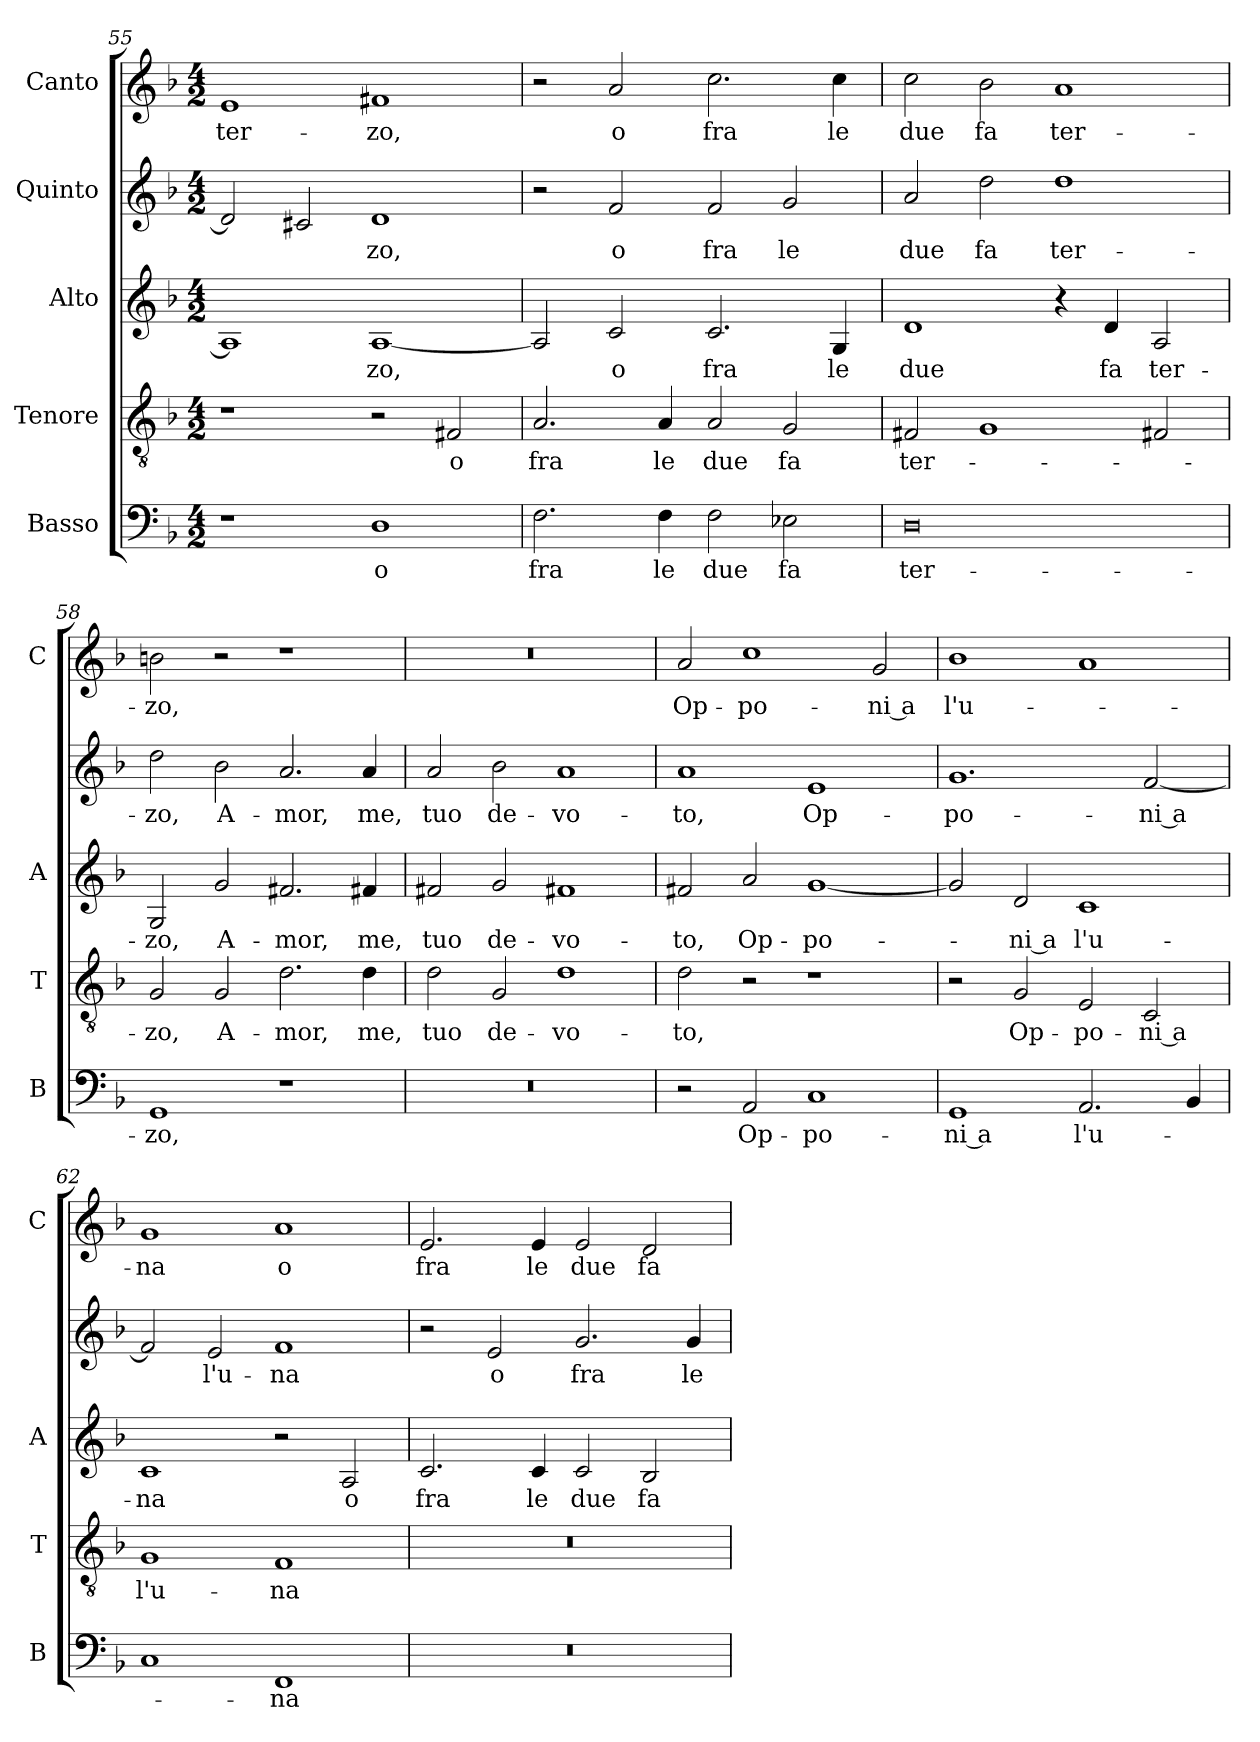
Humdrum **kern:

**kern	**text	**kern	**text	**kern	**text	**kern	**text	**kern	**text
*part5	*part5	*part4	*part4	*part3	*part3	*part2	*part2	*part1	*part1
*staff5	*staff5	*staff4	*staff4	*staff3	*staff3	*staff2	*staff2	*staff1	*staff1
*I"Basso	*	*I"Tenore	*	*I"Alto	*	*I"Quinto	*	*I"Canto	*
*I'B	*	*I'T	*	*I'A	*	*	*	*I'C	*
*clefF4	*	*clefGv2	*	*clefG2	*	*clefG2	*	*clefG2	*
*k[b-]	*	*k[b-]	*	*k[b-]	*	*k[b-]	*	*k[b-]	*
*M4/2	*	*M4/2	*	*M4/2	*	*M4/2	*	*M4/2	*
=55	=55	=55	=55	=55	=55	=55	=55	=55	=55
1r	.	1r	.	1A]	.	2d]	.	1e	ter-
.	.	.	.	.	.	2c#X	.	.	.
1D	o	2r	.	[1A	-zo,	1d	-zo,	1f#X	-zo,
.	.	2F#X	o	.	.	.	.	.	.
=56	=56	=56	=56	=56	=56	=56	=56	=56	=56
2.F	fra	2.A	fra	2A]	.	2r	.	2r	.
.	.	.	.	2c	o	2f	o	2a	o
4F	le	4A	le	.	.	.	.	.	.
2F	due	2A	due	2.c	fra	2f	fra	2.cc	fra
2E-X	fa	2G	fa	.	.	2g	le	.	.
.	.	.	.	4G	le	.	.	4cc	le
=57	=57	=57	=57	=57	=57	=57	=57	=57	=57
0D	ter-	2F#X	ter-	1d	due	2a	due	2cc	due
.	.	1G	.	.	.	2dd	fa	2b-	fa
.	.	.	.	4r	.	1dd	ter-	1a	ter-
.	.	.	.	4d	fa	.	.	.	.
.	.	2F#X	.	2A	ter-	.	.	.	.
=58	=58	=58	=58	=58	=58	=58	=58	=58	=58
1GG	-zo,	2G	-zo,	2G	-zo,	2dd	-zo,	2bn	-zo,
.	.	2G	A-	2g	A-	2b-	A-	2r	.
1r	.	2.d	-mor,	2.f#X	-mor,	2.a	-mor,	1r	.
.	.	4d	me,	4f#X	me,	4a	me,	.	.
=59	=59	=59	=59	=59	=59	=59	=59	=59	=59
0r	.	2d	tuo	2f#X	tuo	2a	tuo	0r	.
.	.	2G	de-	2g	de-	2b-	de-	.	.
.	.	1d	-vo-	1f#X	-vo-	1a	-vo-	.	.
=60	=60	=60	=60	=60	=60	=60	=60	=60	=60
2r	.	2d	-to,	2f#X	-to,	1a	-to,	2a	Op-
2AA	Op-	2r	.	2a	Op-	.	.	1cc	-po-
1C	-po-	1r	.	[1g	-po-	1e	Op-	.	.
.	.	.	.	.	.	.	.	2g	-ni a
=61	=61	=61	=61	=61	=61	=61	=61	=61	=61
1GG	-ni a	2r	.	2g]	.	1.g	-po-	1b-	l'u-
.	.	2G	Op-	2d	-ni a	.	.	.	.
2.AA	l'u-	2E	-po-	1c	l'u-	.	.	1a	.
.	.	2C	-ni a	.	.	[2f	-ni a	.	.
4BB-	.	.	.	.	.	.	.	.	.
=62	=62	=62	=62	=62	=62	=62	=62	=62	=62
1C	.	1G	l'u-	1c	-na	2f]	.	1g	-na
.	.	.	.	.	.	2e	l'u-	.	.
1FF	-na	1F	-na	2r	.	1f	-na	1a	o
.	.	.	.	2A	o	.	.	.	.
=63	=63	=63	=63	=63	=63	=63	=63	=63	=63
0r	.	0r	.	2.c	fra	2r	.	2.e	fra
.	.	.	.	.	.	2e	o	.	.
.	.	.	.	4c	le	.	.	4e	le
.	.	.	.	2c	due	2.g	fra	2e	due
.	.	.	.	2B-	fa	.	.	2d	fa
.	.	.	.	.	.	4g	le	.	.
=	=	=	=	=	=	=	=	=	=
*-	*-	*-	*-	*-	*-	*-	*-	*-	*-
